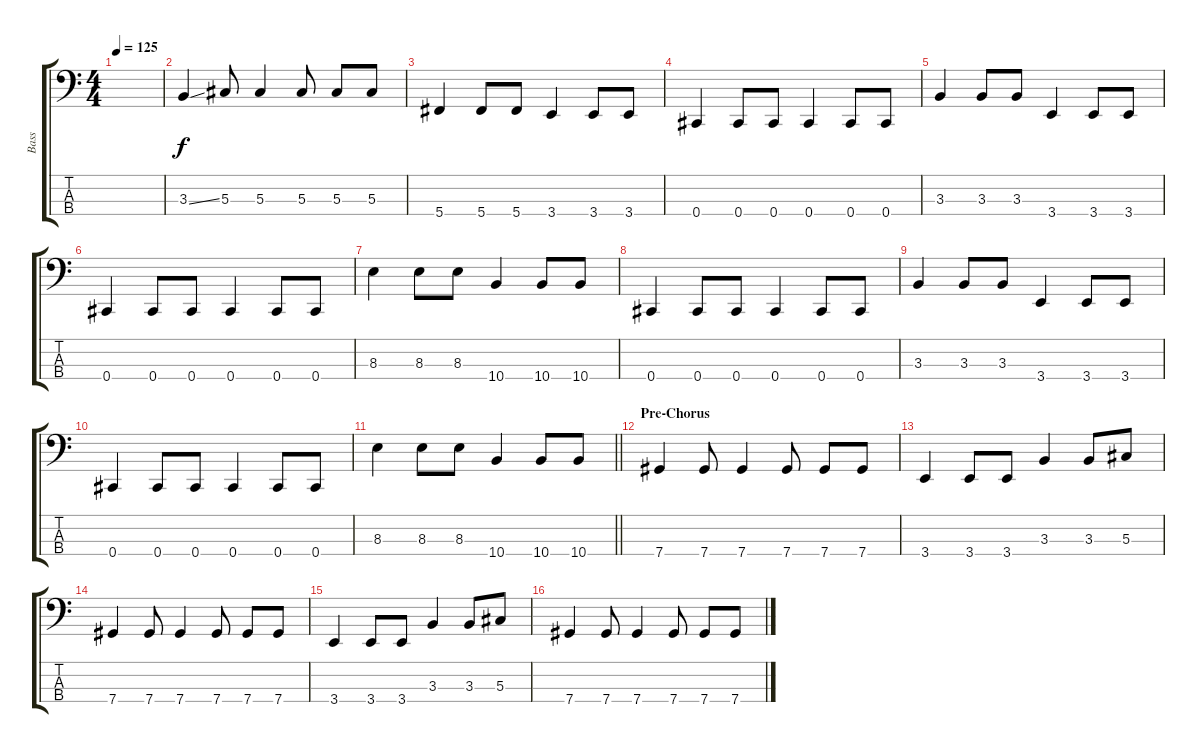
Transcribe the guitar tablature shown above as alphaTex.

\track ("Bass" "Bass") {instrument electricbassfinger}
\staff {score tabs}
\tuning (Gb2 Db2 Ab1 Db1) {hide}
\ts (4 4)
\tempo 125
\clef f4
\ks c
|
3.3{ss}.4 5.3.8 5.3.4 5.3.8 5.3.8 5.3.8 |
5.4.4 5.4.8 5.4.8 3.4.4 3.4.8 3.4.8 |
0.4.4 0.4.8 0.4.8 0.4.4 0.4.8 0.4.8 |
3.3.4 3.3.8 3.3.8 3.4.4 3.4.8 3.4.8 |
0.4.4 0.4.8 0.4.8 0.4.4 0.4.8 0.4.8 |
8.3.4 8.3.8 8.3.8 10.4.4 10.4.8 10.4.8 |
0.4.4 0.4.8 0.4.8 0.4.4 0.4.8 0.4.8 |
3.3.4 3.3.8 3.3.8 3.4.4 3.4.8 3.4.8 |
0.4.4 0.4.8 0.4.8 0.4.4 0.4.8 0.4.8 |
\barLineRight lightlight
8.3.4 8.3.8 8.3.8 10.4.4 10.4.8 10.4.8 |
\section ("" "Pre-Chorus")
7.4.4 7.4.8 7.4.4 7.4.8 7.4.8 7.4.8 |
3.4.4 3.4.8 3.4.8 3.3.4 3.3.8 5.3.8 |
7.4.4 7.4.8 7.4.4 7.4.8 7.4.8 7.4.8 |
3.4.4 3.4.8 3.4.8 3.3.4 3.3.8 5.3.8 |
7.4.4 7.4.8 7.4.4 7.4.8 7.4.8 7.4.8
